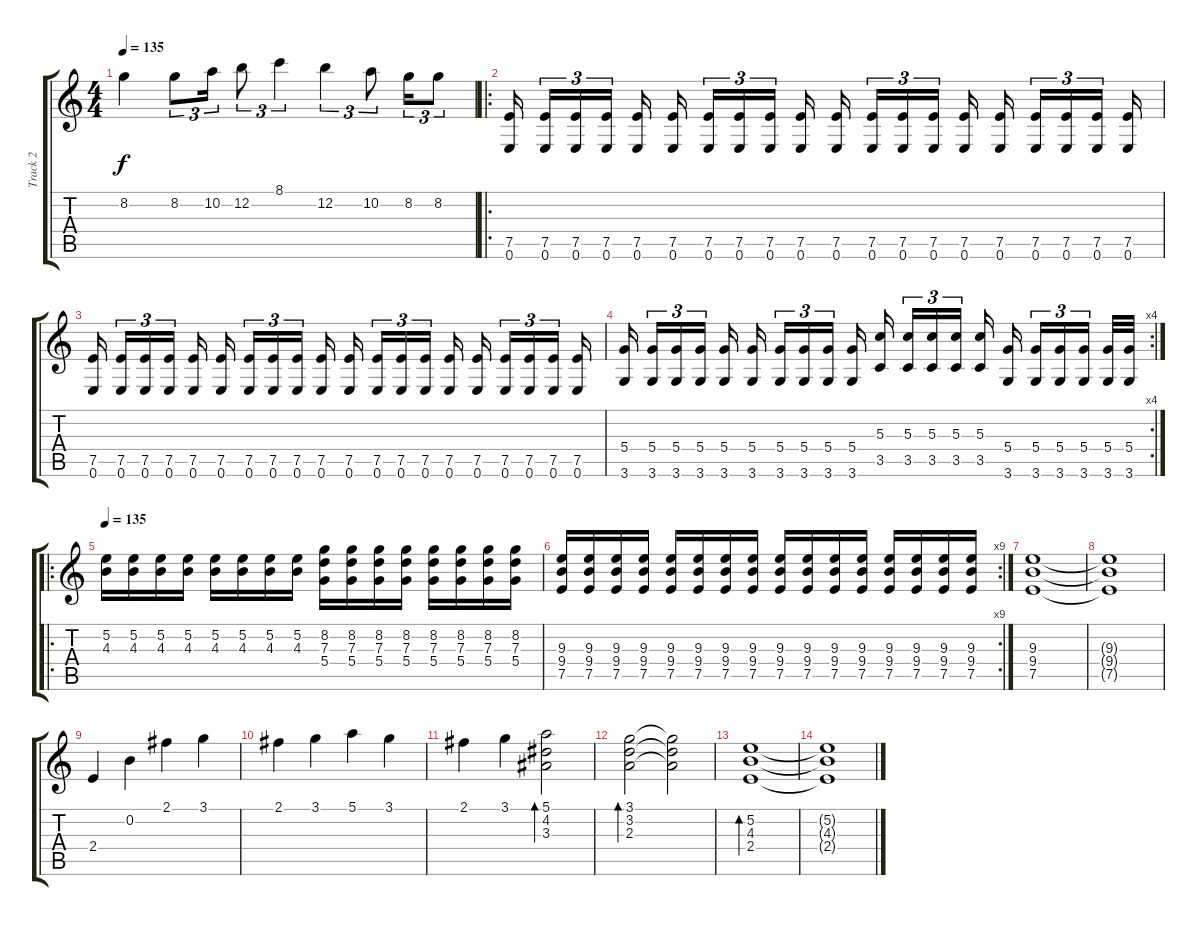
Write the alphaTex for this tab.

\track ("Track 2" "Track 2") {instrument overdrivenguitar}
\staff {score tabs}
\tuning (E4 B3 G3 D3 A2 E2) {hide}
\ts (4 4)
\tempo 135
\clef g2
\ks c
8.2.4{dy f} 8.2.8{tu (3 2)} 10.2.16{tu (3 2)} 12.2.8{tu (3 2)} 8.1.4{tu (3 2)} 12.2.4{tu (3 2)} 10.2.8{tu (3 2)} 8.2.16{tu (3 2)} 8.2.8{tu (3 2)} |
\ro
(7.5 0.6).16 (7.5 0.6).16{tu (3 2)} (7.5 0.6).16{tu (3 2)} (7.5 0.6).16{tu (3 2)} (7.5 0.6).16 (7.5 0.6).16 (7.5 0.6).16{tu (3 2)} (7.5 0.6).16{tu (3 2)} (7.5 0.6).16{tu (3 2)} (7.5 0.6).16 (7.5 0.6).16 (7.5 0.6).16{tu (3 2)} (7.5 0.6).16{tu (3 2)} (7.5 0.6).16{tu (3 2)} (7.5 0.6).16 (7.5 0.6).16 (7.5 0.6).16{tu (3 2)} (7.5 0.6).16{tu (3 2)} (7.5 0.6).16{tu (3 2)} (7.5 0.6).16 |
(7.5 0.6).16 (7.5 0.6).16{tu (3 2)} (7.5 0.6).16{tu (3 2)} (7.5 0.6).16{tu (3 2)} (7.5 0.6).16 (7.5 0.6).16 (7.5 0.6).16{tu (3 2)} (7.5 0.6).16{tu (3 2)} (7.5 0.6).16{tu (3 2)} (7.5 0.6).16 (7.5 0.6).16 (7.5 0.6).16{tu (3 2)} (7.5 0.6).16{tu (3 2)} (7.5 0.6).16{tu (3 2)} (7.5 0.6).16 (7.5 0.6).16 (7.5 0.6).16{tu (3 2)} (7.5 0.6).16{tu (3 2)} (7.5 0.6).16{tu (3 2)} (7.5 0.6).16 |
\rc 4
(5.4 3.6).16 (5.4 3.6).16{tu (3 2)} (5.4 3.6).16{tu (3 2)} (5.4 3.6).16{tu (3 2)} (5.4 3.6).16 (5.4 3.6).16 (5.4 3.6).16{tu (3 2)} (5.4 3.6).16{tu (3 2)} (5.4 3.6).16{tu (3 2)} (5.4 3.6).16 (5.3 3.5).16 (5.3 3.5).16{tu (3 2)} (5.3 3.5).16{tu (3 2)} (5.3 3.5).16{tu (3 2)} (5.3 3.5).16 (5.4 3.6).16 (5.4 3.6).16{tu (3 2)} (5.4 3.6).16{tu (3 2)} (5.4 3.6).16{tu (3 2)} (5.4 3.6).32 (5.4 3.6).32 |
\ro
\tempo 135
(5.2 4.3).16 (5.2 4.3).16 (5.2 4.3).16 (5.2 4.3).16 (5.2 4.3).16 (5.2 4.3).16 (5.2 4.3).16 (5.2 4.3).16 (8.2 7.3 5.4).16 (8.2 7.3 5.4).16 (8.2 7.3 5.4).16 (8.2 7.3 5.4).16 (8.2 7.3 5.4).16 (8.2 7.3 5.4).16 (8.2 7.3 5.4).16 (8.2 7.3 5.4).16 |
\rc 9
(9.3 9.4 7.5).16 (9.3 9.4 7.5).16 (9.3 9.4 7.5).16 (9.3 9.4 7.5).16 (9.3 9.4 7.5).16 (9.3 9.4 7.5).16 (9.3 9.4 7.5).16 (9.3 9.4 7.5).16 (9.3 9.4 7.5).16 (9.3 9.4 7.5).16 (9.3 9.4 7.5).16 (9.3 9.4 7.5).16 (9.3 9.4 7.5).16 (9.3 9.4 7.5).16 (9.3 9.4 7.5).16 (9.3 9.4 7.5).16 |
(9.3 9.4 7.5).1 |
(9.3{t} 9.4{t} 7.5{t}).1 |
2.4.4 0.2.4 2.1.4 3.1.4 |
2.1.4 3.1.4 5.1.4 3.1.4 |
2.1.4 3.1.4 (5.1 4.2 3.3).2{bd 480} |
(3.1 3.2 2.3).2{bd 480} (3.1{t} 3.2{t} 2.3{t}).2 |
(5.2 4.3 2.4).1{bd 480} |
(5.2{t} 4.3{t} 2.4{t}).1
